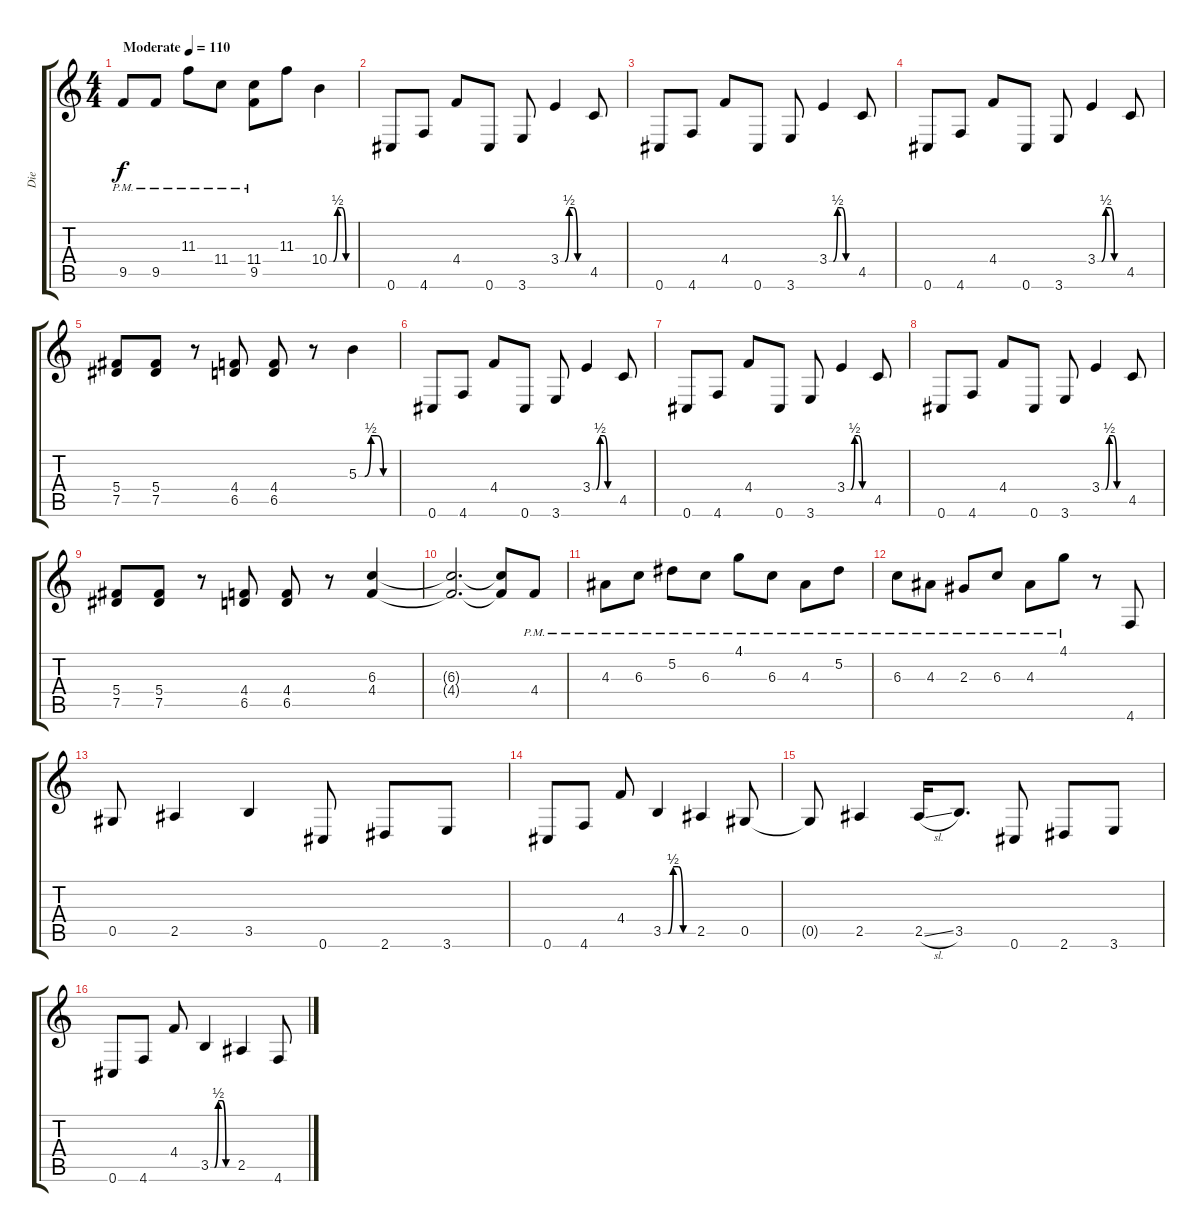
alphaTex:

\track ("Die" "Die") {instrument distortionguitar}
\staff {score tabs}
\tuning (Eb4 Bb3 Gb3 Db3 Ab2 Db2) {hide}
\ts (4 4)
\tempo (110 "Moderate")
\clef g2
\ks c
9.5{pm}.8{dy f instrument distortionguitar} 9.5{pm}.8 11.3{pm}.8 11.4{pm}.8 (11.4{pm} 9.5{pm}).8 11.3.8 10.4{be (custom 0 0 10 0 20 2 30 2 40 0 60 0)}.4 |
0.6.8 4.6.8 4.4.8 0.6.8 3.6.8 3.4{be (custom 0 0 10 0 20 2 30 2 40 0 60 0)}.4 4.5.8 |
0.6.8 4.6.8 4.4.8 0.6.8 3.6.8 3.4{be (custom 0 0 10 0 20 2 30 2 40 0 60 0)}.4 4.5.8 |
0.6.8 4.6.8 4.4.8 0.6.8 3.6.8 3.4{be (custom 0 0 10 0 20 2 30 2 40 0 60 0)}.4 4.5.8 |
(5.4 7.5).8 (5.4 7.5).8 r.8 (4.4 6.5).8 (4.4 6.5).8 r.8 5.3{be (custom 0 0 10 0 20 2 30 2 40 0 60 0)}.4 |
0.6.8 4.6.8 4.4.8 0.6.8 3.6.8 3.4{be (custom 0 0 10 0 20 2 30 2 40 0 60 0)}.4 4.5.8 |
0.6.8 4.6.8 4.4.8 0.6.8 3.6.8 3.4{be (custom 0 0 10 0 20 2 30 2 40 0 60 0)}.4 4.5.8 |
0.6.8 4.6.8 4.4.8 0.6.8 3.6.8 3.4{be (custom 0 0 10 0 20 2 30 2 40 0 60 0)}.4 4.5.8 |
(5.4 7.5).8 (5.4 7.5).8 r.8 (4.4 6.5).8 (4.4 6.5).8 r.8 (6.3 4.4).4 |
(6.3{t} 4.4{t}).2{d} (6.3{t} 4.4{t}).8 4.4{pm}.8 |
4.3{pm}.8 6.3{pm}.8 5.2{pm}.8 6.3{pm}.8 4.1{pm}.8 6.3{pm}.8 4.3{pm}.8 5.2{pm}.8 |
6.3{pm}.8 4.3{pm}.8 2.3{pm}.8 6.3{pm}.8 4.3{pm}.8 4.1{pm}.8 r.8 4.6.8 |
0.5.8 2.5.4 3.5.4 0.6.8 2.6.8 3.6.8 |
0.6.8 4.6.8 4.4.8 3.5{be (custom 0 0 10 0 20 2 30 2 40 0 60 0)}.4 2.5.4 0.5.8 |
0.5{t}.8 2.5.4 2.5{sl}.16 3.5.8{d} 0.6.8 2.6.8 3.6.8 |
0.6.8 4.6.8 4.4.8 3.5{be (custom 0 0 10 0 20 2 30 2 40 0 60 0)}.4 2.5.4 4.6.8
